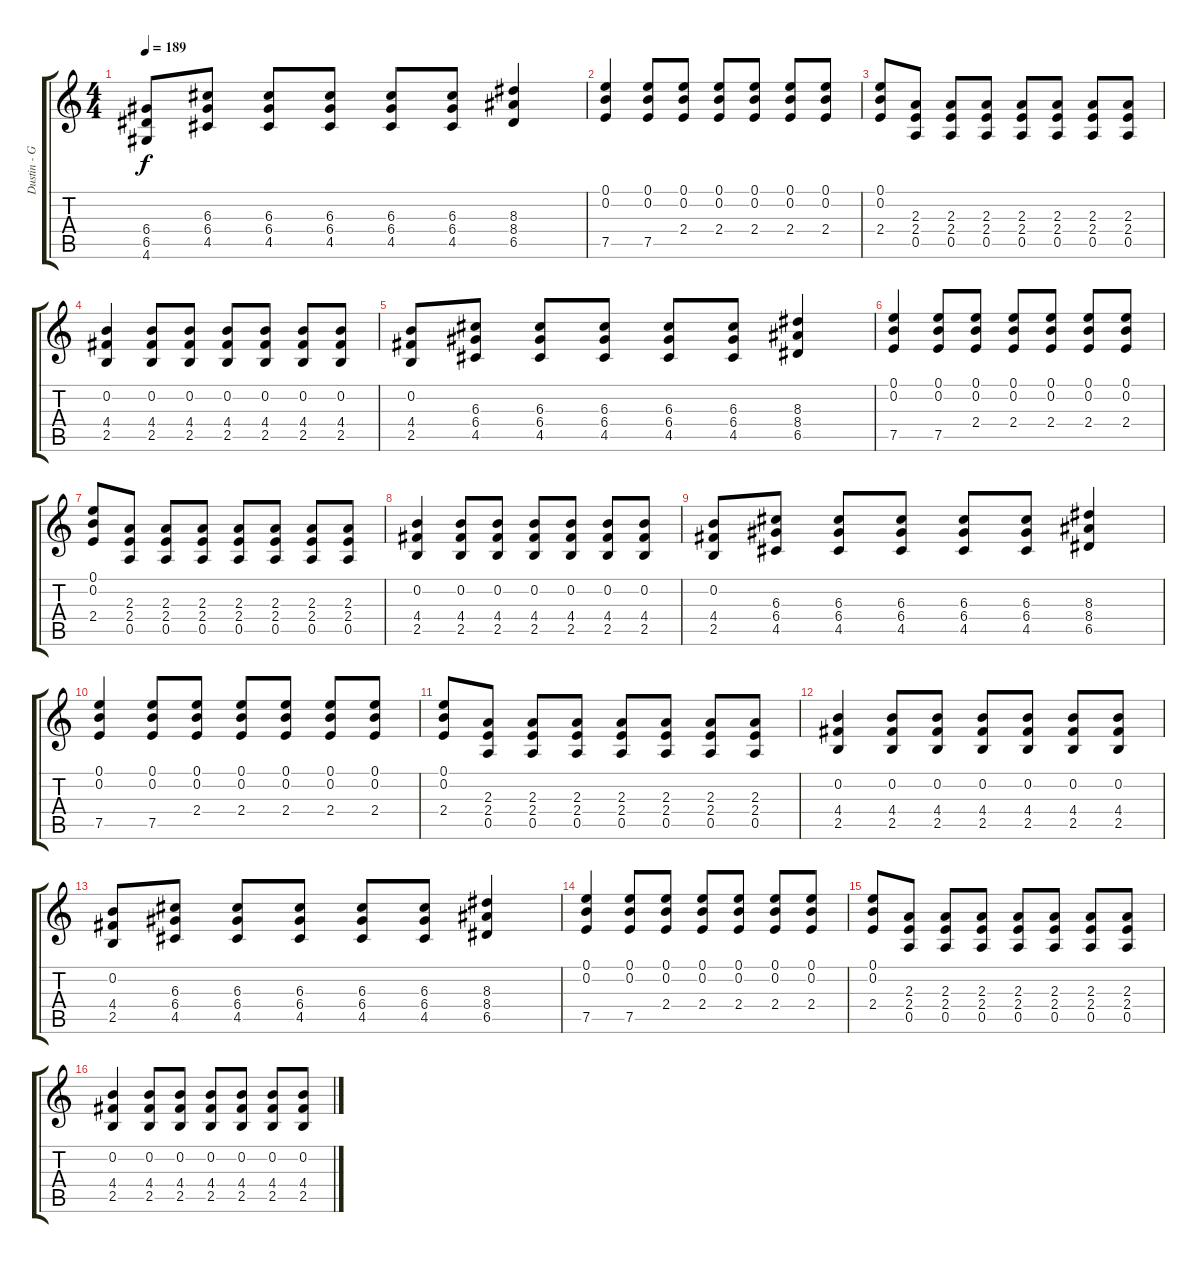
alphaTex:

\track ("Dustin - Guitar" "Dustin - G") {instrument distortionguitar}
\staff {score tabs}
\tuning (E4 B3 G3 D3 A2 E2) {hide}
\ts (4 4)
\tempo 189
\clef g2
\ks c
(6.4 6.5 4.6).8{dy f} (6.3 6.4 4.5).8{instrument distortionguitar} (6.3 6.4 4.5).8 (6.3 6.4 4.5).8 (6.3 6.4 4.5).8 (6.3 6.4 4.5).8 (8.3 8.4 6.5).4 |
(0.1 0.2 7.5).4 (0.1 0.2 7.5).8 (0.1 0.2 2.4).8 (0.1 0.2 2.4).8 (0.1 0.2 2.4).8 (0.1 0.2 2.4).8 (0.1 0.2 2.4).8 |
(0.1 0.2 2.4).8 (2.3 2.4 0.5).8 (2.3 2.4 0.5).8 (2.3 2.4 0.5).8 (2.3 2.4 0.5).8 (2.3 2.4 0.5).8 (2.3 2.4 0.5).8 (2.3 2.4 0.5).8 |
(0.2 4.4 2.5).4 (0.2 4.4 2.5).8 (0.2 4.4 2.5).8 (0.2 4.4 2.5).8 (0.2 4.4 2.5).8 (0.2 4.4 2.5).8 (0.2 4.4 2.5).8 |
(0.2 4.4 2.5).8 (6.3 6.4 4.5).8{instrument distortionguitar} (6.3 6.4 4.5).8 (6.3 6.4 4.5).8 (6.3 6.4 4.5).8 (6.3 6.4 4.5).8 (8.3 8.4 6.5).4 |
(0.1 0.2 7.5).4 (0.1 0.2 7.5).8 (0.1 0.2 2.4).8 (0.1 0.2 2.4).8 (0.1 0.2 2.4).8 (0.1 0.2 2.4).8 (0.1 0.2 2.4).8 |
(0.1 0.2 2.4).8 (2.3 2.4 0.5).8 (2.3 2.4 0.5).8 (2.3 2.4 0.5).8 (2.3 2.4 0.5).8 (2.3 2.4 0.5).8 (2.3 2.4 0.5).8 (2.3 2.4 0.5).8 |
(0.2 4.4 2.5).4 (0.2 4.4 2.5).8 (0.2 4.4 2.5).8 (0.2 4.4 2.5).8 (0.2 4.4 2.5).8 (0.2 4.4 2.5).8 (0.2 4.4 2.5).8 |
(0.2 4.4 2.5).8 (6.3 6.4 4.5).8{instrument distortionguitar} (6.3 6.4 4.5).8 (6.3 6.4 4.5).8 (6.3 6.4 4.5).8 (6.3 6.4 4.5).8 (8.3 8.4 6.5).4 |
(0.1 0.2 7.5).4 (0.1 0.2 7.5).8 (0.1 0.2 2.4).8 (0.1 0.2 2.4).8 (0.1 0.2 2.4).8 (0.1 0.2 2.4).8 (0.1 0.2 2.4).8 |
(0.1 0.2 2.4).8 (2.3 2.4 0.5).8 (2.3 2.4 0.5).8 (2.3 2.4 0.5).8 (2.3 2.4 0.5).8 (2.3 2.4 0.5).8 (2.3 2.4 0.5).8 (2.3 2.4 0.5).8 |
(0.2 4.4 2.5).4 (0.2 4.4 2.5).8 (0.2 4.4 2.5).8 (0.2 4.4 2.5).8 (0.2 4.4 2.5).8 (0.2 4.4 2.5).8 (0.2 4.4 2.5).8 |
(0.2 4.4 2.5).8 (6.3 6.4 4.5).8{instrument distortionguitar} (6.3 6.4 4.5).8 (6.3 6.4 4.5).8 (6.3 6.4 4.5).8 (6.3 6.4 4.5).8 (8.3 8.4 6.5).4 |
(0.1 0.2 7.5).4 (0.1 0.2 7.5).8 (0.1 0.2 2.4).8 (0.1 0.2 2.4).8 (0.1 0.2 2.4).8 (0.1 0.2 2.4).8 (0.1 0.2 2.4).8 |
(0.1 0.2 2.4).8 (2.3 2.4 0.5).8 (2.3 2.4 0.5).8 (2.3 2.4 0.5).8 (2.3 2.4 0.5).8 (2.3 2.4 0.5).8 (2.3 2.4 0.5).8 (2.3 2.4 0.5).8 |
(0.2 4.4 2.5).4 (0.2 4.4 2.5).8 (0.2 4.4 2.5).8 (0.2 4.4 2.5).8 (0.2 4.4 2.5).8 (0.2 4.4 2.5).8 (0.2 4.4 2.5).8
